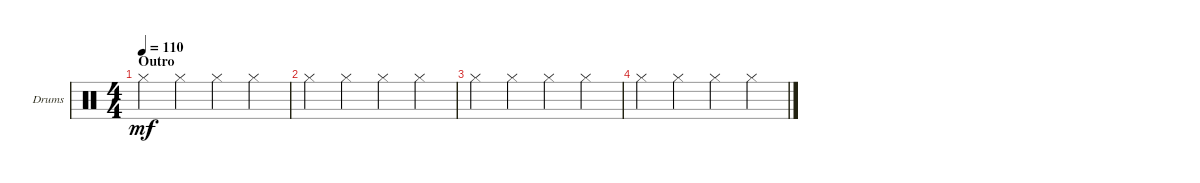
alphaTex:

\defaultSystemsLayout 4
\bracketExtendMode groupsimilarinstruments
\firstSystemTrackNameOrientation horizontal
\otherSystemsTrackNameOrientation horizontal
\track ("Drumkit" "Drums") {instrument percussion}
\staff {score}
\articulation defaults
\ts (4 4)
\section ("" "Outro")
\tempo 110
\clef neutral
\ks c "Hi-Hat (closed)".4{dy mf} "Hi-Hat (closed)".4 "Hi-Hat (closed)".4 "Hi-Hat (closed)".4
|
"Hi-Hat (closed)".4 "Hi-Hat (closed)".4 "Hi-Hat (closed)".4 "Hi-Hat (closed)".4 |
"Hi-Hat (closed)".4 "Hi-Hat (closed)".4 "Hi-Hat (closed)".4 "Hi-Hat (closed)".4 |
"Hi-Hat (closed)".4 "Hi-Hat (closed)".4 "Hi-Hat (closed)".4 "Hi-Hat (closed)".4
